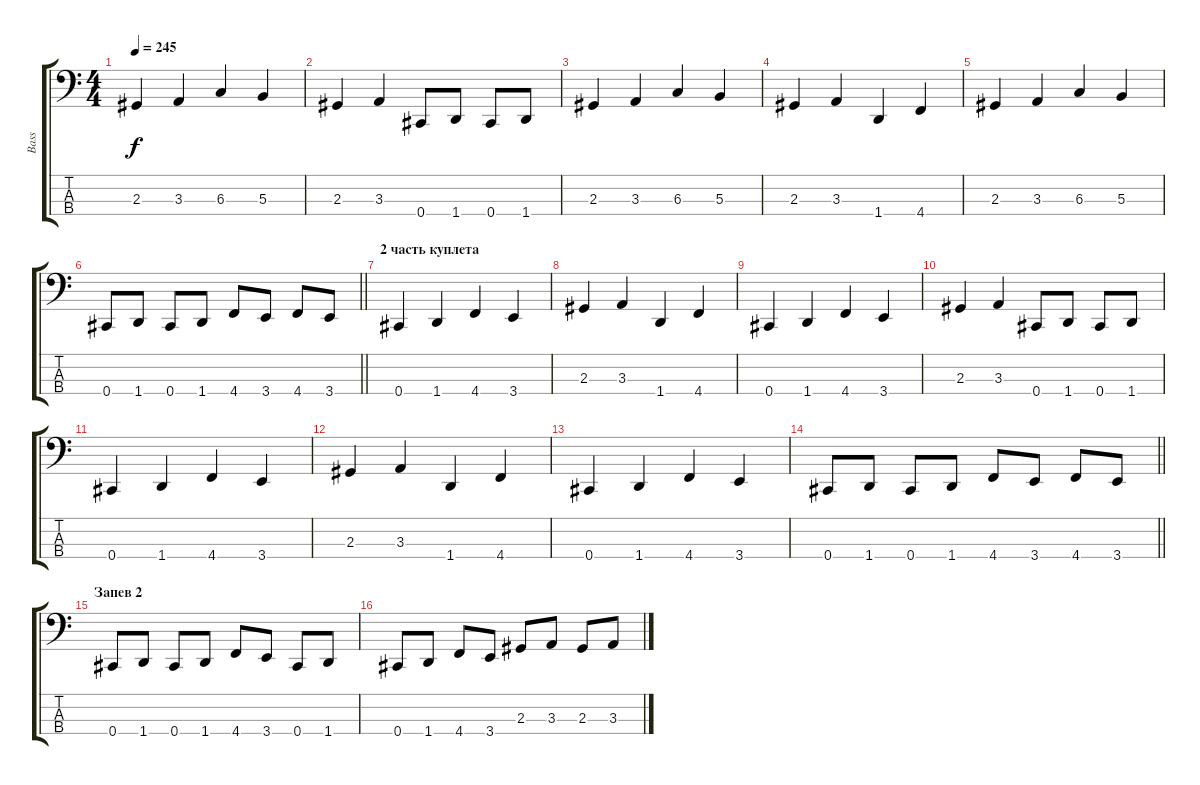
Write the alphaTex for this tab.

\track ("Bass" "Bass") {instrument electricbassfinger}
\staff {score tabs}
\tuning (E2 B1 Gb1 Db1) {hide}
\ts (4 4)
\tempo 245
\clef f4
\ks c
2.3.4{dy f} 3.3.4 6.3.4 5.3.4 |
2.3.4 3.3.4 0.4.8 1.4.8 0.4.8 1.4.8 |
2.3.4 3.3.4 6.3.4 5.3.4 |
2.3.4 3.3.4 1.4.4 4.4.4 |
2.3.4 3.3.4 6.3.4 5.3.4 |
\barLineRight lightlight
0.4.8 1.4.8 0.4.8 1.4.8 4.4.8 3.4.8 4.4.8 3.4.8 |
\section ("" "2 часть куплета")
0.4.4 1.4.4 4.4.4 3.4.4 |
2.3.4 3.3.4 1.4.4 4.4.4 |
0.4.4 1.4.4 4.4.4 3.4.4 |
2.3.4 3.3.4 0.4.8 1.4.8 0.4.8 1.4.8 |
0.4.4 1.4.4 4.4.4 3.4.4 |
2.3.4 3.3.4 1.4.4 4.4.4 |
0.4.4 1.4.4 4.4.4 3.4.4 |
\barLineRight lightlight
0.4.8 1.4.8 0.4.8 1.4.8 4.4.8 3.4.8 4.4.8 3.4.8 |
\section ("" "Запев 2")
0.4.8 1.4.8 0.4.8 1.4.8 4.4.8 3.4.8 0.4.8 1.4.8 |
0.4.8 1.4.8 4.4.8 3.4.8 2.3.8 3.3.8 2.3.8 3.3.8
